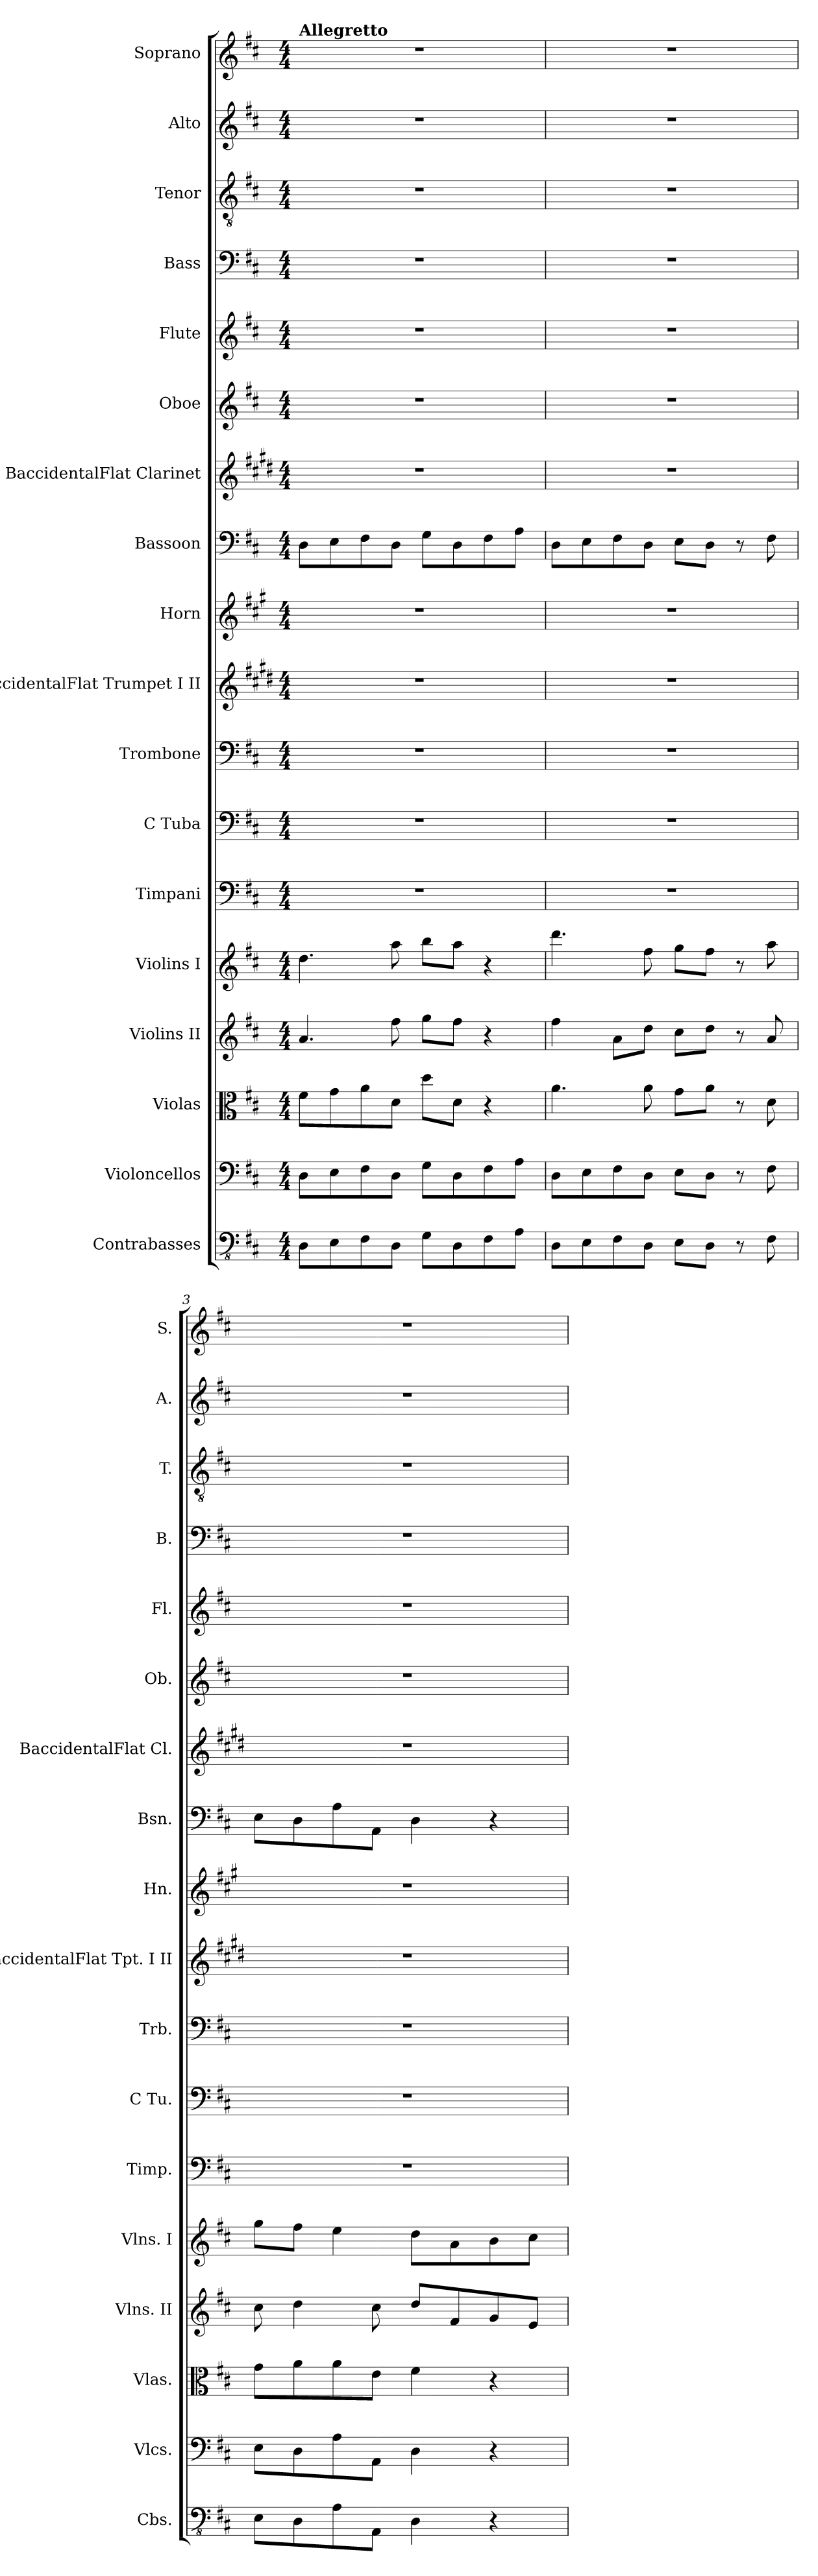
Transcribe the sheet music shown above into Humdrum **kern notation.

**kern	**kern	**kern	**kern	**kern	**kern	**kern	**kern	**kern	**kern	**kern	**kern	**kern	**kern	**kern	**kern	**kern	**kern
*part18	*part17	*part16	*part15	*part14	*part13	*part12	*part11	*part10	*part9	*part8	*part7	*part6	*part5	*part4	*part3	*part2	*part1
*staff18	*staff17	*staff16	*staff15	*staff14	*staff13	*staff12	*staff11	*staff10	*staff9	*staff8	*staff7	*staff6	*staff5	*staff4	*staff3	*staff2	*staff1
*I"Contrabasses	*I"Violoncellos	*I"Violas	*I"Violins II	*I"Violins I	*I"Timpani	*I"C Tuba	*I"Trombone	*I"BaccidentalFlat Trumpet I II	*I"Horn	*I"Bassoon	*I"BaccidentalFlat Clarinet	*I"Oboe	*I"Flute	*I"Bass	*I"Tenor	*I"Alto	*I"Soprano
*I'Cbs.	*I'Vlcs.	*I'Vlas.	*I'Vlns. II	*I'Vlns. I	*I'Timp.	*I'C Tu.	*I'Trb.	*I'BaccidentalFlat Tpt. I II	*I'Hn.	*I'Bsn.	*I'BaccidentalFlat Cl.	*I'Ob.	*I'Fl.	*I'B.	*I'T.	*I'A.	*I'S.
*clefFv4	*clefF4	*clefC3	*clefG2	*clefG2	*clefF4	*clefF4	*clefF4	*clefG2	*clefG2	*clefF4	*clefG2	*clefG2	*clefG2	*clefF4	*clefGv2	*clefG2	*clefG2
*	*	*	*	*	*	*	*	*ITrd1c2	*ITrd4c7	*	*ITrd1c2	*	*	*	*	*	*
*k[f#c#]	*k[f#c#]	*k[f#c#]	*k[f#c#]	*k[f#c#]	*k[f#c#]	*k[f#c#]	*k[f#c#]	*k[f#c#]	*k[f#c#]	*k[f#c#]	*k[f#c#]	*k[f#c#]	*k[f#c#]	*k[f#c#]	*k[f#c#]	*k[f#c#]	*k[f#c#]
*M4/4	*M4/4	*M4/4	*M4/4	*M4/4	*M4/4	*M4/4	*M4/4	*M4/4	*M4/4	*M4/4	*M4/4	*M4/4	*M4/4	*M4/4	*M4/4	*M4/4	*M4/4
=1	=1	=1	=1	=1	=1	=1	=1	=1	=1	=1	=1	=1	=1	=1	=1	=1	=1
!	!	!	!	!	!	!	!	!	!	!	!	!	!	!	!	!	!LO:TX:a:B:t=Allegretto
8DD\L	8D\L	8f#\L	4.a/	4.dd\	1r	1r	1r	1r	1r	8D\L	1r	1r	1r	1r	1r	1r	1r
8EE\	8E\	8g\	.	.	.	.	.	.	.	8E\	.	.	.	.	.	.	.
8FF#\	8F#\	8a\	.	.	.	.	.	.	.	8F#\	.	.	.	.	.	.	.
8DD\J	8D\J	8d\J	8ff#\	8aa\	.	.	.	.	.	8D\J	.	.	.	.	.	.	.
8GG\L	8G\L	8dd\L	8gg\L	8bb\L	.	.	.	.	.	8G\L	.	.	.	.	.	.	.
8DD\	8D\	8d\J	8ff#\J	8aa\J	.	.	.	.	.	8D\	.	.	.	.	.	.	.
8FF#\	8F#\	4r	4r	4r	.	.	.	.	.	8F#\	.	.	.	.	.	.	.
8AA\J	8A\J	.	.	.	.	.	.	.	.	8A\J	.	.	.	.	.	.	.
=2	=2	=2	=2	=2	=2	=2	=2	=2	=2	=2	=2	=2	=2	=2	=2	=2	=2
8DD\L	8D\L	4.a\	4ff#\	4.ddd\	1r	1r	1r	1r	1r	8D\L	1r	1r	1r	1r	1r	1r	1r
8EE\	8E\	.	.	.	.	.	.	.	.	8E\	.	.	.	.	.	.	.
8FF#\	8F#\	.	8a\L	.	.	.	.	.	.	8F#\	.	.	.	.	.	.	.
8DD\J	8D\J	8a\	8dd\J	8ff#\	.	.	.	.	.	8D\J	.	.	.	.	.	.	.
8EE\L	8E\L	8g\L	8cc#\L	8gg\L	.	.	.	.	.	8E\L	.	.	.	.	.	.	.
8DD\J	8D\J	8a\J	8dd\J	8ff#\J	.	.	.	.	.	8D\J	.	.	.	.	.	.	.
8r	8r	8r	8r	8r	.	.	.	.	.	8r	.	.	.	.	.	.	.
8FF#\	8F#\	8d\	8a/	8aa\	.	.	.	.	.	8F#\	.	.	.	.	.	.	.
=3	=3	=3	=3	=3	=3	=3	=3	=3	=3	=3	=3	=3	=3	=3	=3	=3	=3
8EE\L	8E\L	8g\L	8cc#\	8gg\L	1r	1r	1r	1r	1r	8E\L	1r	1r	1r	1r	1r	1r	1r
8DD\	8D\	8a\	4dd\	8ff#\J	.	.	.	.	.	8D\	.	.	.	.	.	.	.
8AA\	8A\	8a\	.	4ee\	.	.	.	.	.	8A\	.	.	.	.	.	.	.
8AAA\J	8AA\J	8e\J	8cc#\	.	.	.	.	.	.	8AA\J	.	.	.	.	.	.	.
4DD\	4D\	4f#\	8dd/L	8dd\L	.	.	.	.	.	4D\	.	.	.	.	.	.	.
.	.	.	8f#/	8a\	.	.	.	.	.	.	.	.	.	.	.	.	.
4r	4r	4r	8g/	8b\	.	.	.	.	.	4r	.	.	.	.	.	.	.
.	.	.	8e/J	8cc#\J	.	.	.	.	.	.	.	.	.	.	.	.	.
=	=	=	=	=	=	=	=	=	=	=	=	=	=	=	=	=	=
*-	*-	*-	*-	*-	*-	*-	*-	*-	*-	*-	*-	*-	*-	*-	*-	*-	*-
